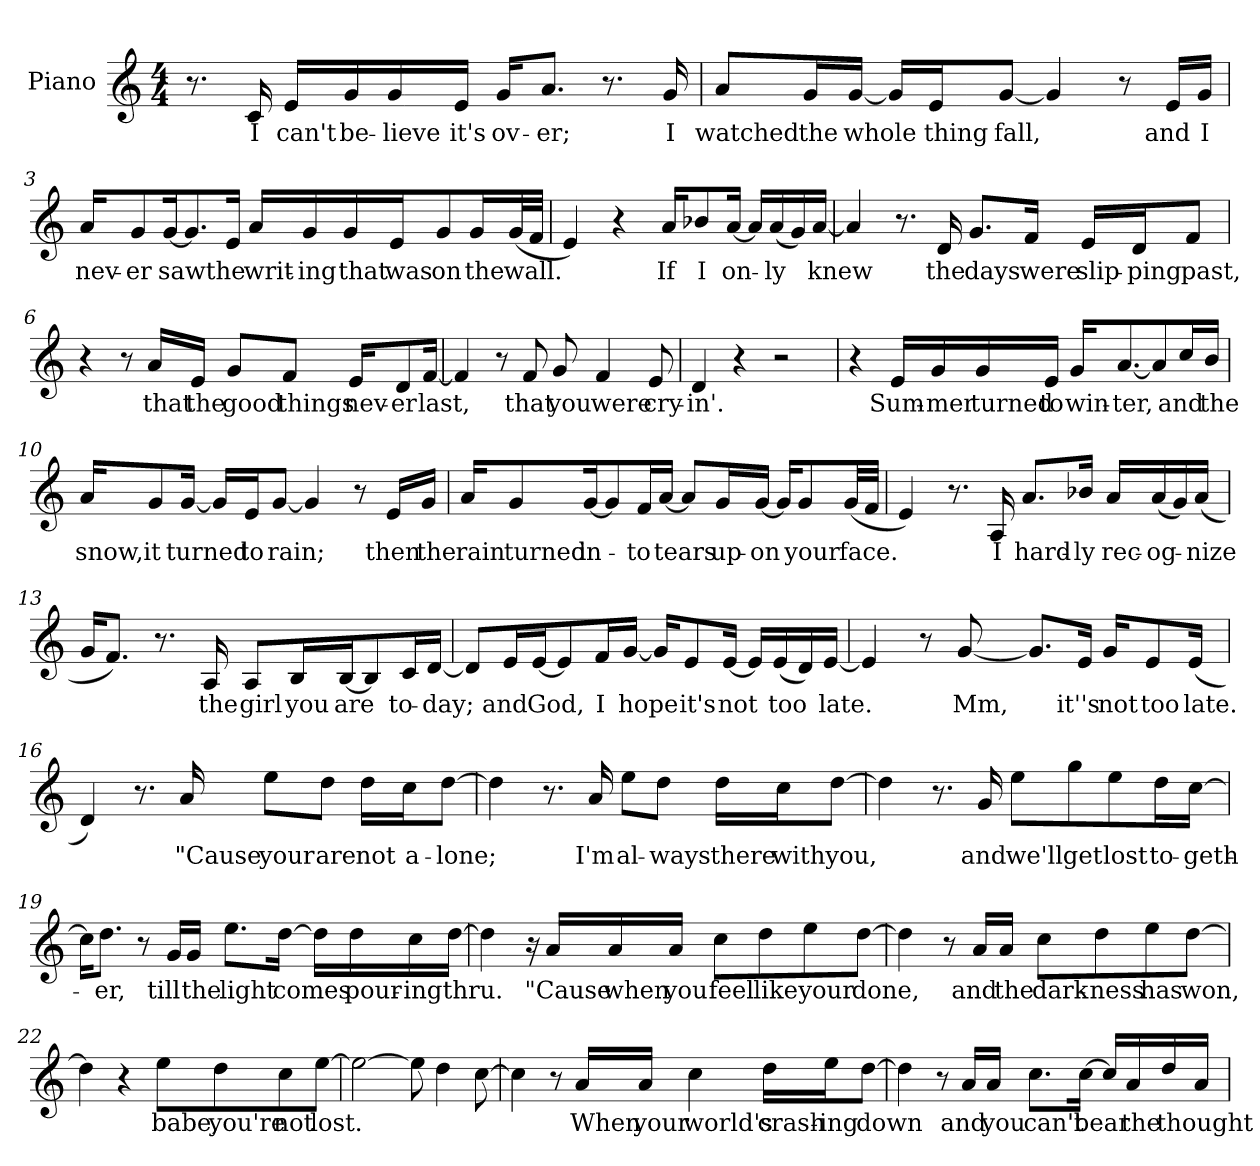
**kern	**text
*part1	*part1
*staff1	*staff1
*I"Piano	*
*I'Pno.	*
*clefG2	*
*k[]	*
*C:	*
*M4/4	*
=1	=1
8.r	.
16c/	I
16e/LL	can't
16g/	be-
16g/	-lieve
16e/JJ	it's
16g/KL	ov-
8.a/J	-er;
8.r	.
16g/	I
=2	=2
8a/L	watched
16g/L	the
[16g/JJ	whole
16g/LL]	.
16e/J	thing
[8g/J	fall,
4g/]	.
8r	.
16e/LL	and
16g/JJ	I
!!LO:LB:g=z
=3	=3
16a/KL	nev-
8g/	-er
[16g/K	saw
8.g/]	.
16e/Jk	the
16a/LL	writ-
16g/	-ing
16g/	that
16e/J	was
8g/	on
16g/L	the
(32g/L	wall.
32f/JJJ	.
=4	=4
4e/)	.
4r	.
16a/KL	If
8b-X/	I
[16a/Jk	on-
16a/LL]	.
(16a/	-ly
16g/)	.
[16a/JJ	knew
!!LO:LB:g=z
=5	=5
4a/]	.
8.r	.
16d/	the
8.g/L	days
16f/Jk	were
16e/LL	slip-
16d/J	-ping
8f/J	past,
=6	=6
4r	.
8r	.
16a/LL	that
16e/JJ	the
8g/L	good
8f/J	things
16e/KL	nev-
8d/	-er
[16f/Jk	last,
!!LO:LB:g=z
=7	=7
4f/]	.
8r	.
8f/	that
8g/	you
4f/	were
8e/	cry-
=8	=8
4d/	-in'.
4r	.
2r	.
=9	=9
4r	.
16e/LL	Sum-
16g/	-mer
16g/	turned
16e/JJ	to
16g/KL	win-
[8.a/	-ter,
8a/]	.
16cc/L	and
16b/JJ	the
!!LO:LB:g=z
=10	=10
16a/KL	snow,
8g/	it
[16g/Jk	-turned
16g/LL]	.
16e/J	to
[8g/J	rain;
4g/]	.
8r	.
16e/LL	then
16g/JJ	the
=11	=11
16a/KL	rain
8g/	turned
[16g/K	in-
8g/]	.
16f/L	-to
[16a/JJ	tears
8a/L]	.
16g/L	up-
[16g/JJ	-on
16g/KL]	.
8g/	your
(32g/LL	face.
32f/JJJ	.
!!LO:LB:g=z
=12	=12
4e/)	.
8.r	.
16A/	I
8.a/L	hard-
16b-X/Jk	-ly
16a/LL	rec-
(16a/	-og-
16g/)	.
(16a/JJ	-nize
=13	=13
16g/KL	.
8.f/J)	.
8.r	.
16A/	the
8A/L	girl
16B/L	you
[16B/J	are
8B/]	.
16c/L	to-
[16d/JJ	-day;
!!LO:LB:g=z
=14	=14
8d/L]	.
16e/L	and
[16e/J	God,
8e/]	.
16f/L	I
[16g/JJ	hope
16g/KL]	.
8e/	it's
[16e/Jk	not
16e/LL]	.
(16e/	too
16d/)	.
[16e/JJ	late.
=15	=15
4e/]	.
8r	.
[8g/	Mm,
8.g/L]	.
16e/Jk	it''s
16g/KL	not
8e/	too
(16e/Jk	late.
!!LO:LB:g=z
=16	=16
4d/)	.
8.r	.
16a/	"Cause
8ee\L	your
8dd\J	are
16dd\LL	not
16cc\J	a-
[8dd\J	-lone;
=17	=17
4dd\]	.
8.r	.
16a/	I'm
8ee\L	al-
8dd\J	-ways
16dd\LL	there
16cc\J	with
[8dd\J	you,
!!LO:PB:g=z
=18	=18
4dd\]	.
8.r	.
16g/	and
8ee\L	we'll
8gg\	get
8ee\	lost
16dd\L	to-
[16cc\JJ	-geth-
=19	=19
16cc\KL]	.
8.dd\J	-er,
8r	.
16g/LL	till
16g/JJ	the
8.ee\L	light
[16dd\Jk	comes
16dd\LL]	.
16dd\	pour-
16cc\	-ing
[16dd\JJ	thru.
!!LO:LB:g=z
=20	=20
4dd\]	.
16r	.
16a/LL	"Cause
16a/	when
16a/JJ	you
8cc\L	feel
8dd\	like
8ee\	your
[8dd\J	done,
=21	=21
4dd\]	.
8r	.
16a/LL	and
16a/JJ	the
8cc\L	dark-
8dd\	-ness
8ee\	has
[8dd\J	won,
!!LO:LB:g=z
=22	=22
4dd\]	.
4r	.
8ee\L	babe,
8dd\	you're
8cc\	not
[8ee\J	lost.
=23	=23
2ee\_	.
8ee\]	.
4dd\	.
[8cc\	.
=24	=24
4cc\]	.
8r	.
16a/LL	When
16a/JJ	your
4cc\	world's
16dd\LL	crash-
16ee\J	-ing
[8dd\J	down
!!LO:LB:g=z
=25	=25
4dd\]	.
8r	.
16a/LL	and
16a/JJ	you
8.cc\L	can't
[16cc\Jk	bear
16cc/LL]	.
16a/	the
16dd/	thought
16a/JJ	.
=	=
*-	*-
